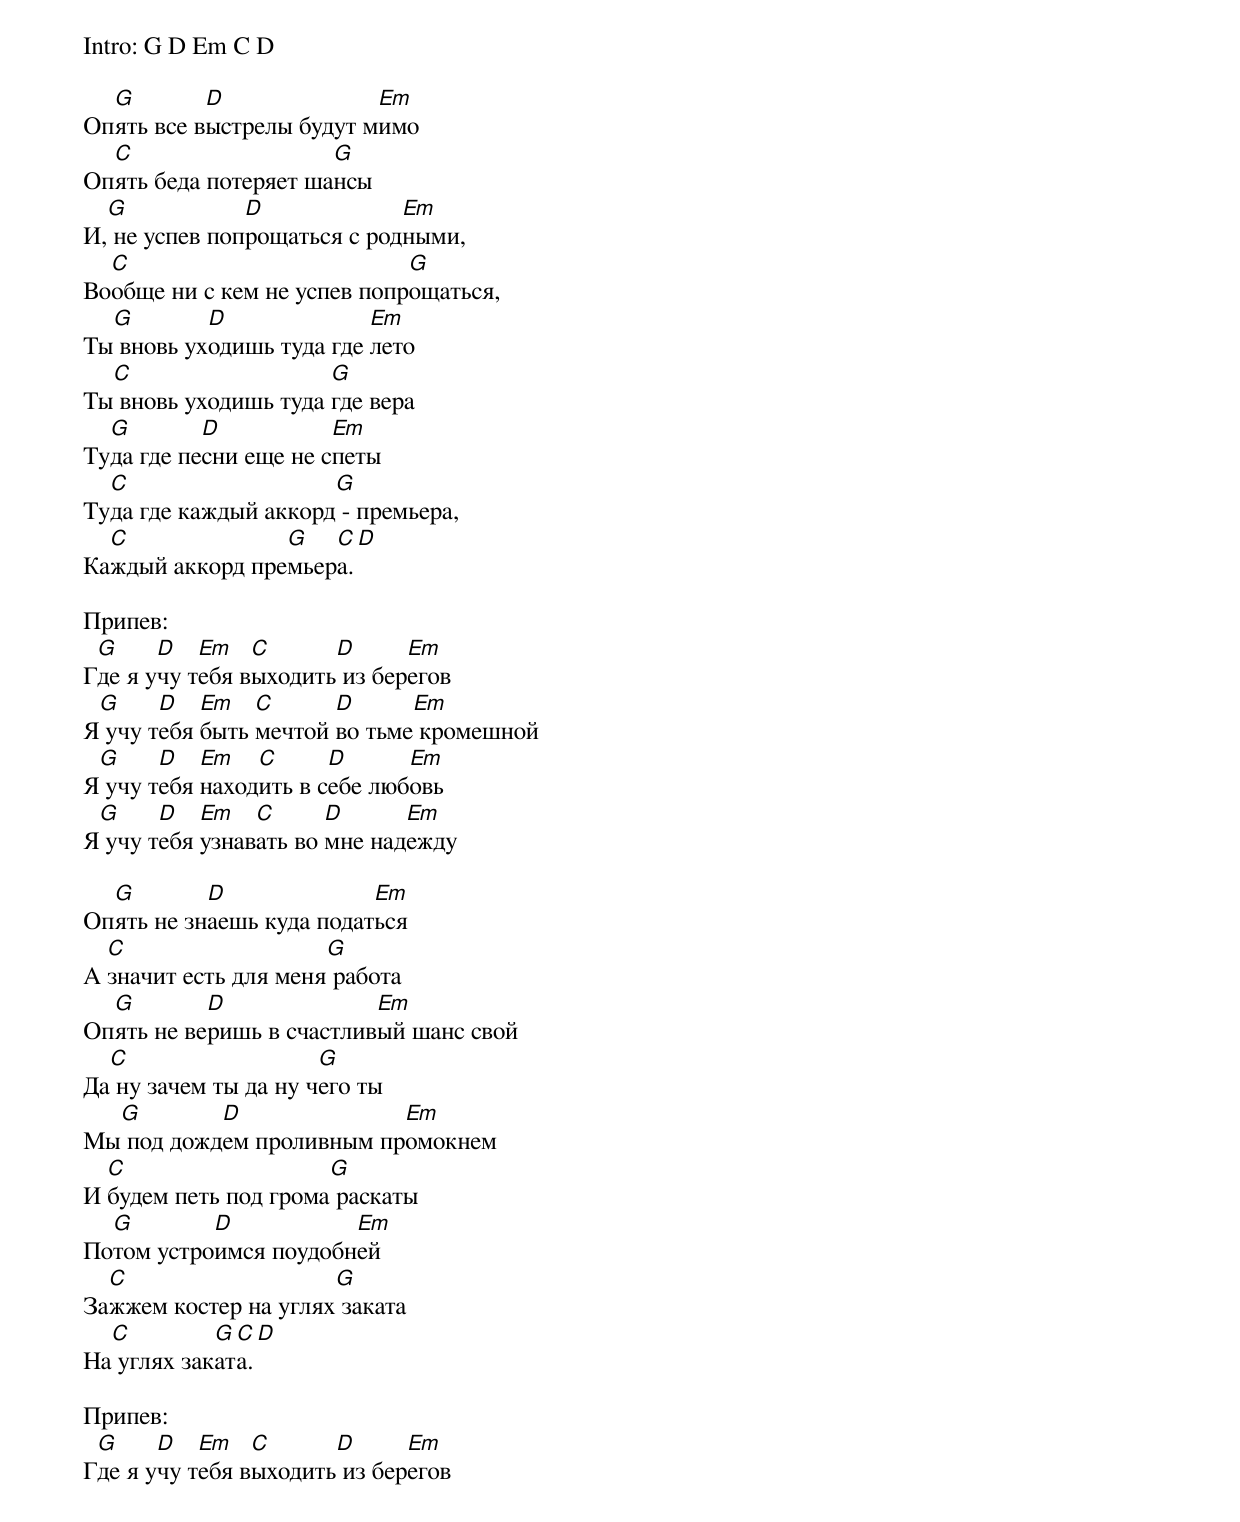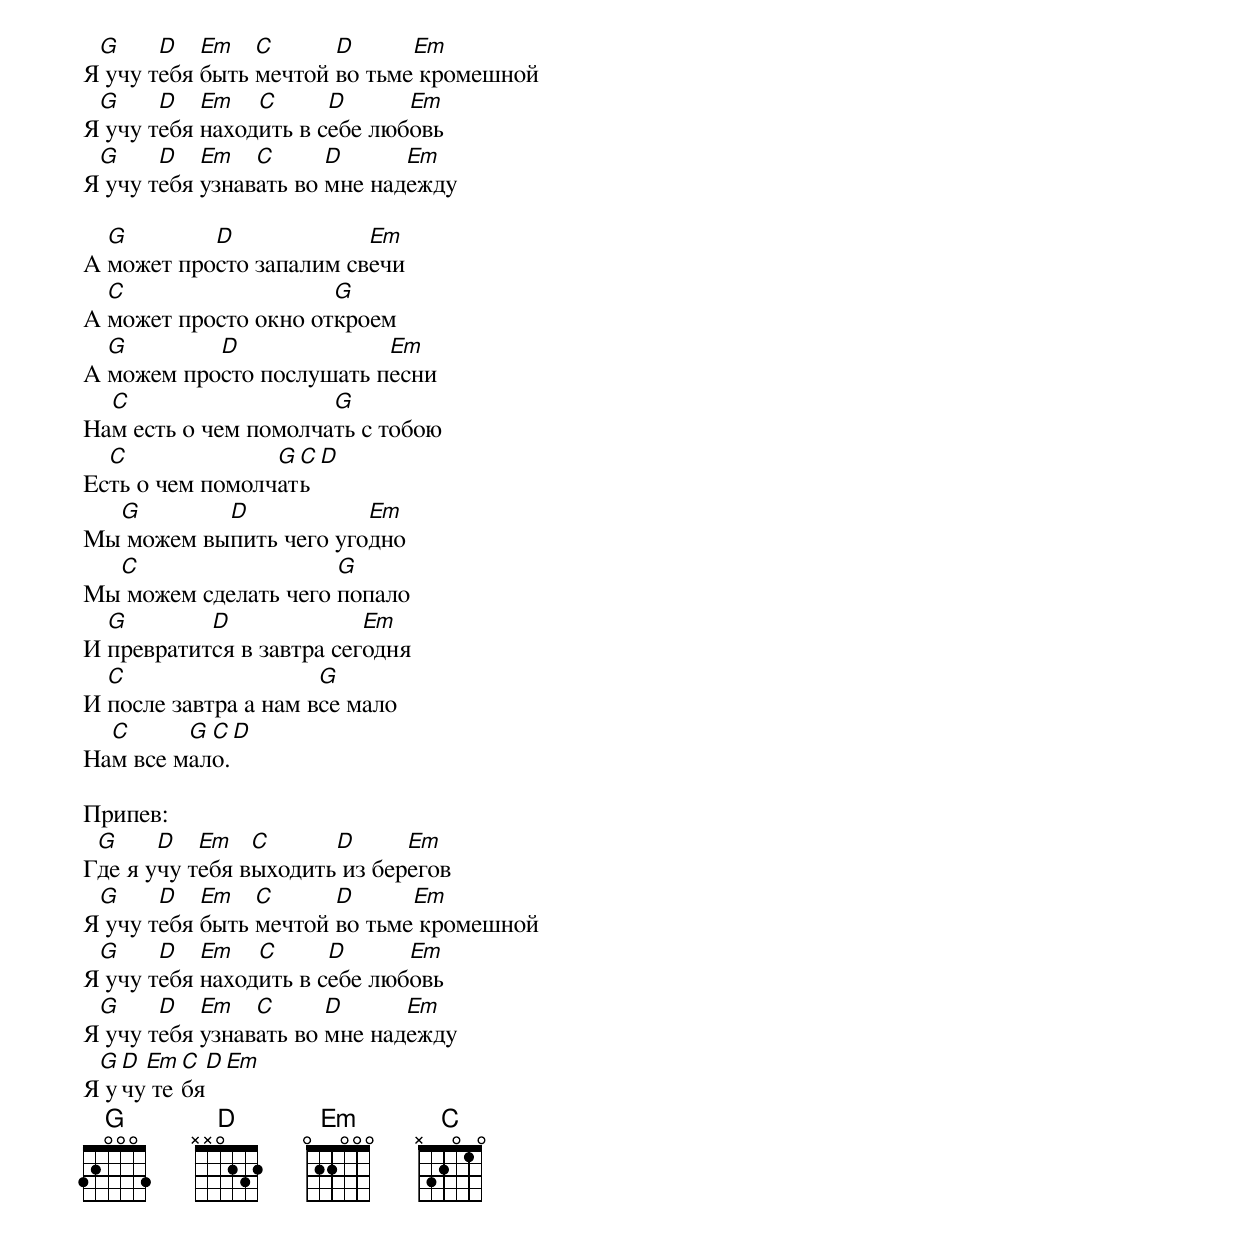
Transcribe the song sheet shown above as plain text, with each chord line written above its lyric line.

Intro: G D Em C D

  G        D              Em
Опять все выстрелы будут мимо
  C                   G
Опять беда потеряет шансы
  G            D             Em
И, не успев попрощаться с родными,
  C                          G
Вообще ни с кем не успев попрощаться,
  G        D              Em
Ты вновь уходишь туда где лето
  C                   G
Ты вновь уходишь туда где вера
  G        D           Em
Туда где песни еще не спеты
  C                   G
Туда где каждый аккорд - премьера,
  C              G   C D
Каждый аккорд премьера.

Припев:
 G     D   Em   C      D      Em
Где я учу тебя выходить из берегов
 G     D   Em   C      D      Em
Я учу тебя быть мечтой во тьме кромешной
 G     D   Em   C      D      Em
Я учу тебя находить в себе любовь
 G     D   Em   C      D      Em
Я учу тебя узнавать во мне надежду

  G        D              Em
Опять не знаешь куда податься
  C                   G
А значит есть для меня работа
  G        D              Em
Опять не веришь в счастливый шанс свой
  C                   G
Да ну зачем ты да ну чего ты
  G        D              Em
Мы под дождем проливным промокнем
  C                   G
И будем петь под грома раскаты
  G        D           Em
Потом устроимся поудобней
  C                   G
Зажжем костер на углях заката
  C         G C D
На углях заката.

Припев:
 G     D   Em   C      D      Em
Где я учу тебя выходить из берегов
 G     D   Em   C      D      Em
Я учу тебя быть мечтой во тьме кромешной
 G     D   Em   C      D      Em
Я учу тебя находить в себе любовь
 G     D   Em   C      D      Em
Я учу тебя узнавать во мне надежду

  G        D             Em
А может просто запалим свечи
  C                   G
А может просто окно откроем
  G        D              Em
А можем просто послушать песни
  C                   G
Нам есть о чем помолчать с тобою
  C              G C D
Есть о чем помолчать
  G        D            Em
Мы можем выпить чего угодно
  C                   G
Мы можем сделать чего попало
  G        D              Em
И превратится в завтра сегодня
  C                   G
И после завтра а нам все мало
  C      G C D
Нам все мало.

Припев:
 G     D   Em   C      D      Em
Где я учу тебя выходить из берегов
 G     D   Em   C      D      Em
Я учу тебя быть мечтой во тьме кромешной
 G     D   Em   C      D      Em
Я учу тебя находить в себе любовь
 G     D   Em   C      D      Em
Я учу тебя узнавать во мне надежду
 G D Em C D Em
Я учу тебя
